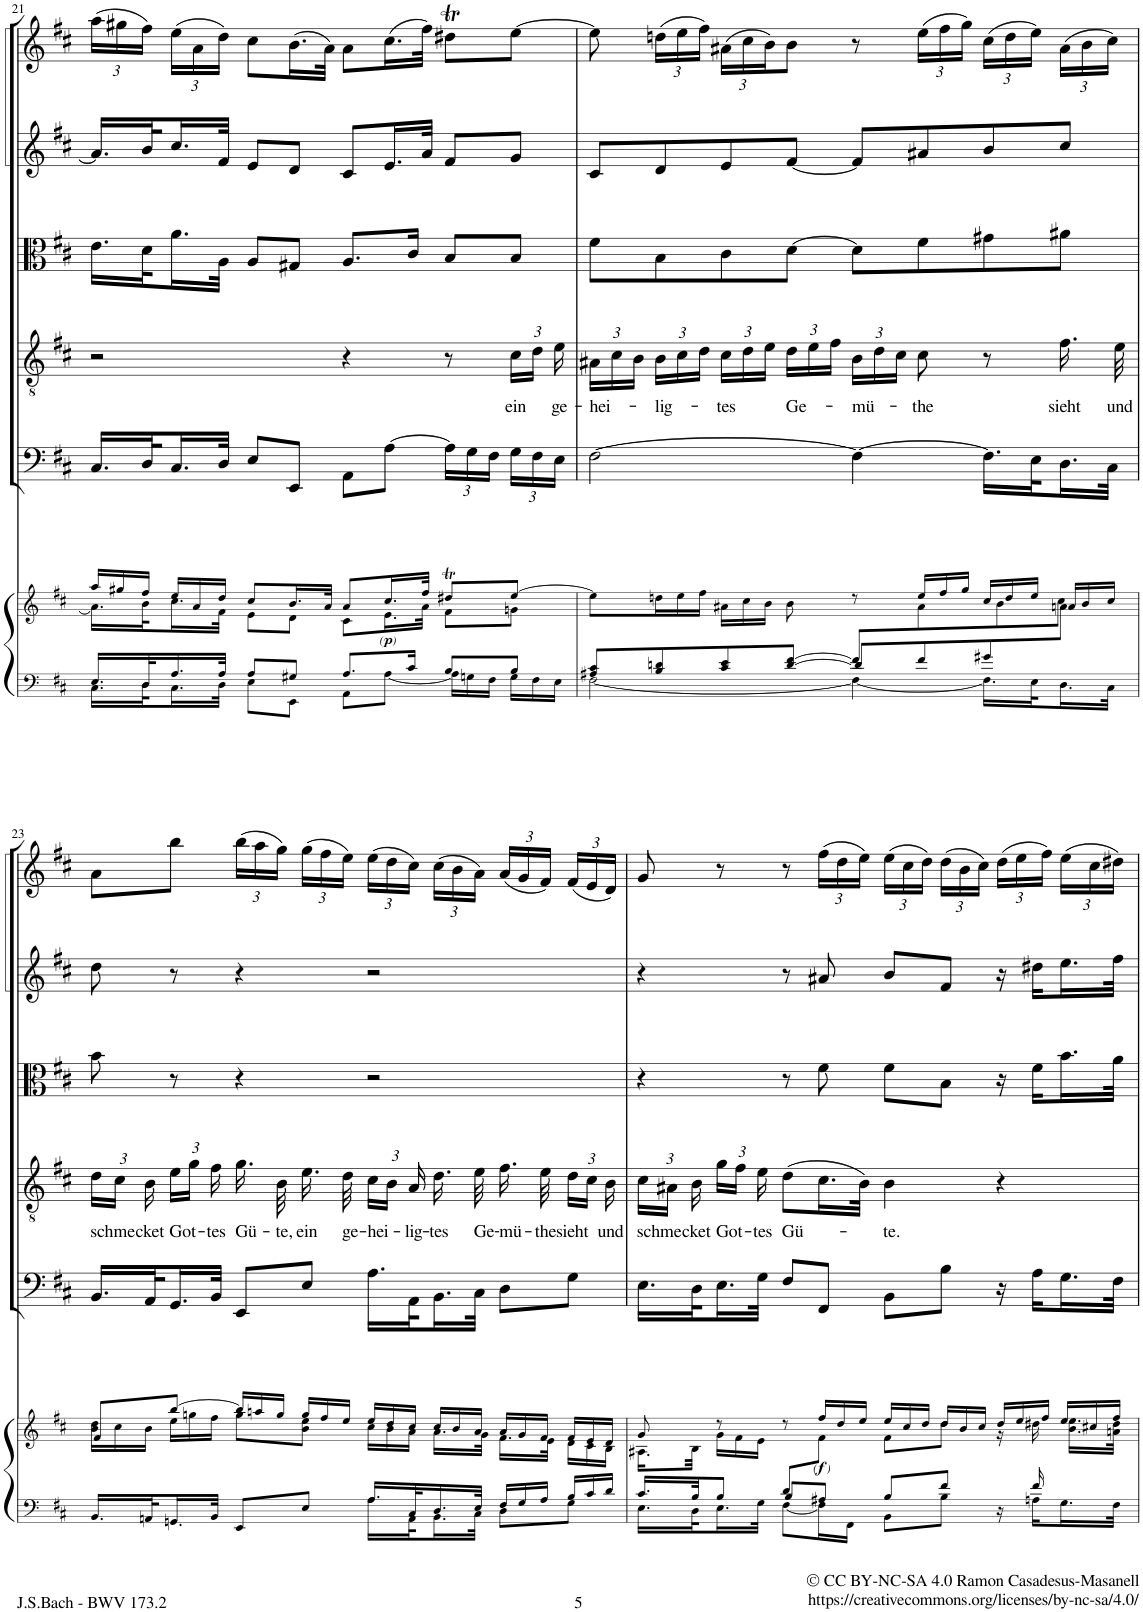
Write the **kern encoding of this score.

**kern	**kern	**dynam	**kern	**kern	**text	**kern	**kern	**kern
*part6	*part6	*part6	*part5	*part4	*part4	*part3	*part2	*part1
*staff7	*staff6	*staff6/7	*staff5	*staff4	*staff4	*staff3	*staff2	*staff1
*I"Piano reduction	*	*	*I"Continuo	*I"Tenore	*	*I"Viola	*I"Violino II	*I"Flauto traverso I.II. Violino I
*I'Pno	*	*	*	*	*	*I'Vla	*I'Vln	*I'Vln
!!LO:PB:g=z
*clefF4	*clefG2	*	*clefF4	*clefGv2	*	*clefC3	*clefG2	*clefG2
*k[f#c#]	*k[f#c#]	*	*k[f#c#]	*k[f#c#]	*	*k[f#c#]	*k[f#c#]	*k[f#c#]
*M4/4	*M4/4	*	*M4/4	*M4/4	*	*M4/4	*M4/4	*M4/4
*met(c)	*met(c)	*	*met(c)	*met(c)	*	*met(c)	*met(c)	*met(c)
=21	=21	=21	=21	=21	=21	=21	=21	=21
*^	*	*	*	*	*	*	*	*
*	*Xbrackettup	*Xbrackettup	*	*Xbrackettup	*	*	*Xbrackettup	*	*Xbrackettup
*	*	*^	*	*	*	*	*	*	*
24.E/LL	24.C#\LL	24aa/LL	24.a\LL]	.	24.C#/LL	2r	.	24.e\LL	24.a/LL]	(24aa\LL
.	.	24gg#X/	.	.	.	.	.	.	.	24gg#X\
48ryy	48ryy	.	48ryy	.	48ryy	.	.	48ryy	48ryy	.
48D/J	48D\J	24ff#/JJ	48b\J	.	48D/J	.	.	48d\J	48b/J	24ff#\JJ)
48ryy	48ryy	.	48ryy	.	48ryy	.	.	48ryy	48ryy	.
*	*	*	*	*	*	*	*	*	*Xbrackettup	*
24.A/	24.C#\	24ee/LL	24.cc#\	.	24.C#/	.	.	24.a\	24.cc#/	(24ee\LL
.	.	24a/	.	.	.	.	.	.	.	24a\
48ryy	48ryy	.	48ryy	.	48ryy	.	.	48ryy	48ryy	.
48A/JJJ	48D\JJJ	24dd/JJ	48f#\JJJ	.	48D/JJJ	.	.	48A\JJJ	48f#/JJJ	24dd\JJ)
48ryy	48ryy	.	48ryy	.	48ryy	.	.	48ryy	48ryy	.
8A/L	8E\L	8cc#/L	8e\L	.	8E/L	.	.	8A/L	8e/L	8cc#\L
8G#X/J	8EE\J	16.b/L	8d\J	.	8EE/J	.	.	8G#X/J	8d/J	(16.b\L
.	.	32a/JJk	.	.	.	.	.	.	.	32a\JJk)
8.A/L	8AA\L	8a/L	8c#\L	.	8AA\L	4r	.	8.A/L	8c#/L	8a\L
!	!	!	!	!LO:DY:b	!	!	!	!	!	!
!	!	!	!	!LO:DY:n=1:b	!	!	!	!	!	!
!	!	!	!	!LO:DY:n=2:b	!	!	!	!	!	!
.	[8A\J	16.cc#/L	16.e\L	other-dynamics p other-dynamics	[8A\J	.	.	.	16.e/L	(16.cc#\L
16c#/Jk	.	.	.	.	.	.	.	16c#/Jk	.	.
.	.	32ff#/JJk	32a\JJk	.	.	.	.	.	32a/JJk	32ff#\JJk)
8B/L	24A\LL]	8dd#Xt/L	8f#\L	.	24A\LL]	8r	.	8B/L	8f#/L	8dd#Xt\L
.	24Gn\	.	.	.	24G\	.	.	.	.	.
.	24F#\JJ	.	.	.	24F#\JJ	.	.	.	.	.
*	*	*	*	*	*	*Xbrackettup	*	*	*	*
!	!	!	!	!	!	!	!LO:LY:b	!	!	!
8B/J	24G\LL	[8ee/J	8gn\J	.	24G\LL	24c#\LL	ein	8B/J	8g/J	[8ee\J
.	24F#\	.	.	.	24F#\	24d\JJ	.	.	.	.
!	!	!	!	!	!	!	!LO:LY:b	!	!	!
.	24E\JJ	.	.	.	24E\JJ	24e\	ge-	.	.	.
=22	=22	=22	=22	=22	=22	=22	=22	=22	=22	=22
*	*^	*	*^	*	*	*	*	*	*	*
!	!	!	!	!	!	!	!	!	!LO:LY:b	!	!	!
2ryy	8A#X/ 8c#/L	[2F#\	8ee\L]	2ryy	2..ryy	.	[2F#\	24A#X\LL	-hei-	8f#\L	8c#/L	8ee\]
.	.	.	.	.	.	.	.	24c#\	.	.	.	.
.	.	.	.	.	.	.	.	24B\JJ	.	.	.	.
!	!	!	!	!	!	!	!	!	!LO:LY:b	!	!	!
.	8B/ 8dn/	.	24ddn\L	.	.	.	.	24B\LL	-lig-	8B\	8d/	(24ddn\LL
.	.	.	24ee\	.	.	.	.	24c#\	.	.	.	24ee\
.	.	.	24ff#\JJ	.	.	.	.	24d\JJ	.	.	.	24ff#\JJ)
!	!	!	!	!	!	!	!	!	!LO:LY:b	!	!	!
.	8c#/ 8e/	.	24a#X\LL	.	.	.	.	24c#\LL	-tes	8c#\	8e/	(24a#X\LL
.	.	.	24cc#\	.	.	.	.	24d\	.	.	.	24cc#\
.	.	.	24b\JJ	.	.	.	.	24e\JJ	.	.	.	24b\J)
!	!	!	!	!	!	!	!	!	!LO:LY:b	!	!	!
.	[8d/ [8f#/J	.	8b\	.	.	.	.	24d\LL	Ge-	[8d\J	[8f#/J	8b\J
.	.	.	.	.	.	.	.	24e\	.	.	.	.
.	.	.	.	.	.	.	.	24f#\JJ	.	.	.	.
!	!	!	!	!	!	!	!	!	!LO:LY:b	!	!	!
8f#/L]	8d/L]	4F#\_	8r	8ryy	.	.	4F#\_	24B\LL	-mü-	8d\L]	8f#/L]	8r
.	.	.	.	.	.	.	.	24d\	.	.	.	.
.	.	.	.	.	.	.	.	24c#\JJ	.	.	.	.
!	!	!	!	!	!	!	!	!	!LO:LY:b	!	!	!
4.ryy	8f#/	.	24ee/LL	8a#\	.	.	.	8c#\	-the	8f#\	8a#X/	(24ee\LL
.	.	.	24ff#/	.	.	.	.	.	.	.	.	24ff#\
.	.	.	24gg/JJ	.	.	.	.	.	.	.	.	24gg\JJ)
.	8g#X/	24.F#\LL]	24cc#/LL	8b\	.	.	24.F#\LL]	8r	.	8g#X\	8b/	(24cc#\LL
.	.	.	24dd/	.	.	.	.	.	.	.	.	24dd\
.	.	48ryy	.	.	.	.	48ryy	.	.	.	.	.
.	.	48E\J	24ee/JJ	.	.	.	48E\J	.	.	.	.	24ee\JJ)
.	.	48ryy	.	.	.	.	48ryy	.	.	.	.	.
!	!	!	!	!	!	!	!	!	!LO:LY:b	!	!	!
.	8ryy	24.D\	24a#/LL	8cc#\J	8an\J	.	24.D\	16.f#\	sieht	8a#X\J	8cc#/J	(24a#\LL
.	.	.	24b/	.	.	.	.	.	.	.	.	24b\
.	.	48ryy	.	.	.	.	48ryy	.	.	.	.	.
.	.	48C#\JJJ	24cc#/JJ	.	.	.	48C#\JJJ	.	.	.	.	24cc#\JJ)
!	!	!	!	!	!	!	!	!	!LO:LY:b	!	!	!
.	.	.	.	.	.	.	.	32e\	und	.	.	.
.	.	48ryy	.	.	.	.	48ryy	.	.	.	.	.
*	*	*	*	*v	*v	*	*	*	*	*	*	*
!!LO:LB:g=z
=23	=23	=23	=23	=23	=23	=23	=23	=23	=23	=23	=23
!	!	!	!	!	!	!	!	!LO:LY:b	!	!	!
*	*v	*v	*	*	*	*	*	*	*	*	*
2ryy	24.BB/LL	8f#/L	24b\ 24dd\LL	.	24.BB/LL	24d\LL	schme-	8b\	8dd\	8a\L
.	.	.	24cc#\	.	.	24c#\JJ	.	.	.	.
.	48ryy	.	.	.	48ryy	.	.	.	.	.
!	!	!	!	!	!	!	!LO:LY:b	!	!	!
.	48AAn/J	.	24b\JJ	.	48AA/J	24B\	-cket	.	.	.
.	48ryy	.	.	.	48ryy	.	.	.	.	.
!	!	!	!	!	!	!	!LO:LY:b	!	!	!
.	24.GGn/	[8bb/J	24ee\LL	.	24.GG/	24e\LL	Got-	8r	8r	8bb\J
.	.	.	24ggn\	.	.	24g\JJ	.	.	.	.
.	48ryy	.	.	.	48ryy	.	.	.	.	.
!	!	!	!	!	!	!	!LO:LY:b	!	!	!
.	48BB/JJJ	.	24ff#\JJ	.	48BB/JJJ	24f#\	-tes	.	.	.
.	48ryy	.	.	.	48ryy	.	.	.	.	.
!	!	!	!	!	!	!	!LO:LY:b	!	!	!
.	8EE/L	24bb/LL]	8gg\L	.	8EE/L	24.g\	Gü-	4r	4r	(24bb\LL
.	.	24aan/	.	.	.	.	.	.	.	24aa\
.	.	.	.	.	.	48ryy	.	.	.	.
!	!	!	!	!	!	!	!LO:LY:b	!	!	!
.	.	24gg/JJ	.	.	.	48B\	-te,	.	.	24gg\JJ)
.	.	.	.	.	.	48ryy	.	.	.	.
!	!	!	!	!	!	!	!LO:LY:b	!	!	!
.	8E/J	24gg/LL	8b\ 8ee\J	.	8E/J	24.e\	ein	.	.	(24gg\LL
.	.	24ff#/	.	.	.	.	.	.	.	24ff#\
.	.	.	.	.	.	48ryy	.	.	.	.
!	!	!	!	!	!	!	!LO:LY:b	!	!	!
.	.	24ee/JJ	.	.	.	48d\	ge-	.	.	24ee\JJ)
.	.	.	.	.	.	48ryy	.	.	.	.
*brackettup	*Xbrackettup	*	*	*	*	*	*	*	*	*
!	!	!	!	!	!	!	!LO:LY:b	!	!	!
24.A/LL	24.A\LL	24ee/LL	24cc#\LL	.	24.A\LL	24c#\LL	-hei-	2r	2r	(24ee\LL
.	.	24dd/	24b\	.	.	24B\JJ	.	.	.	24dd\
48ryy	48ryy	.	.	.	48ryy	.	.	.	.	.
!	!	!	!	!	!	!	!LO:LY:b	!	!	!
48C#/J	48AA\J	24cc#/JJ	24a\JJ	.	48AA\J	24A/	-lig-	.	.	24cc#\JJ)
48ryy	48ryy	.	.	.	48ryy	.	.	.	.	.
*	*	*	*brackettup	*	*	*	*	*	*	*
!	!	!	!	!	!	!	!LO:LY:b	!	!	!
24.D/	24.BB\	24cc#/LL	24.a\LL	.	24.BB\	24.d\	-tes	.	.	(24cc#\LL
.	.	24b/	.	.	.	.	.	.	.	24b\
48ryy	48ryy	.	48ryy	.	48ryy	48ryy	.	.	.	.
!	!	!	!	!	!	!	!LO:LY:b	!	!	!
48E/JJJ	48C#\JJJ	24a/JJ	48g\JJJ	.	48C#\JJJ	48e\	Ge-	.	.	24a\JJ)
48ryy	48ryy	.	48ryy	.	48ryy	48ryy	.	.	.	.
*	*	*Xbrackettup	*brackettup	*	*	*	*	*	*	*
!	!	!	!	!	!	!	!LO:LY:b	!	!	!
24F#/LL	8D\L	24a/LL	24.f#\LL	.	8D\L	24.f#\	-mü-	.	.	(24a/LL
24G/	.	24g/	.	.	.	.	.	.	.	24g/
.	.	.	48ryy	.	.	48ryy	.	.	.	.
!	!	!	!	!	!	!	!LO:LY:b	!	!	!
24A/JJ	.	24f#/JJ	48e\JJJ	.	.	48e\	-the	.	.	24f#/JJ)
.	.	.	48ryy	.	.	48ryy	.	.	.	.
*	*	*Xbrackettup	*	*	*	*	*	*	*	*
!	!	!	!	!	!	!	!LO:LY:b	!	!	!
24B/LL	8G\J	24f#/LL	24d\LL	.	8G\J	24d\LL	sieht	.	.	(24f#/LL
24c#/	.	24e/	24c#\	.	.	24c#\JJ	.	.	.	24e/
!	!	!	!	!	!	!	!LO:LY:b	!	!	!
24d/JJ	.	24d/JJ	24B\JJ	.	.	24B\	und	.	.	24d/JJ)
=24	=24	=24	=24	=24	=24	=24	=24	=24	=24	=24
*	*^	*	*	*	*	*	*	*	*	*
*	*brackettup	*Xbrackettup	*	*brackettup	*	*	*	*	*	*	*
!	!	!	!	!	!	!	!	!LO:LY:b	!	!	!
4ryy	24.c#/LL	24.E\LL	8g/	24.A#X\LL	.	24.E\LL	24c#\LL	schme-	4r	4r	8g/
.	.	.	.	.	.	.	24A#X\JJ	.	.	.	.
.	48ryy	48ryy	.	48ryy	.	48ryy	.	.	.	.	.
!	!	!	!	!	!	!	!	!LO:LY:b	!	!	!
.	48B/J	48D\J	.	48B\JJJ	.	48D\J	24B\	-cket	.	.	.
.	48ryy	48ryy	.	48ryy	.	48ryy	.	.	.	.	.
*	*	*	*	*Xbrackettup	*	*	*	*	*	*	*
!	!	!	!	!	!	!	!	!LO:LY:b	!	!	!
.	8B/J	24.E\	8r	24g\LL	.	24.E\	24g\LL	Got-	.	.	8r
.	.	.	.	24f#\	.	.	24f#\JJ	.	.	.	.
.	.	48ryy	.	.	.	48ryy	.	.	.	.	.
!	!	!	!	!	!	!	!	!LO:LY:b	!	!	!
.	.	48G\JJJ	.	24e\JJ	.	48G\JJJ	24e\	-tes	.	.	.
.	.	48ryy	.	.	.	48ryy	.	.	.	.	.
!	!	!	!	!	!	!	!	!LO:LY:b	!	!	!
8d/L	8B/L	[8F#\L	8r	8ryy	.	8F#/L	(8d\L	Gü-	8r	8r	8r
!	!	!	!	!	!LO:DY:b	!	!	!	!	!	!
!	!	!	!	!	!LO:DY:n=1:b	!	!	!	!	!	!
!	!	!	!	!	!LO:DY:n=2:b	!	!	!	!	!	!
2ryy	8A#X/J	16F#\L]	24ff#/LL	8f#\J	other-dynamics f other-dynamics	8FF#/J	24.c#\L	.	8f#\	8a#X/	(24ff#\LL
.	.	.	24dd/	.	.	.	.	.	.	.	24dd\
.	.	16FF#\JJ	.	.	.	.	48ryy	.	.	.	.
.	.	.	24ee/JJ	.	.	.	48B\JJJ)	.	.	.	24ee\JJ)
.	.	.	.	.	.	.	48ryy	.	.	.	.
!	!	!	!	!	!	!	!	!LO:LY:b	!	!	!
.	8B/L	8BB\L	24ee/LL	8f#\L	.	8BB\L	4B\	-te.	8f#\L	8b/L	(24ee\LL
.	.	.	24cc#/	.	.	.	.	.	.	.	24cc#\
.	.	.	24dd/JJ	.	.	.	.	.	.	.	24dd\JJ)
.	8f#/J	8B\J	24dd/LL	8dd\J	.	8B\J	.	.	8B\J	8f#/J	(24dd\LL
.	.	.	24b/	.	.	.	.	.	.	.	24b\
.	.	.	24cc#/JJ	.	.	.	.	.	.	.	24cc#\JJ)
.	16r	16ryy	24dd/LL	16r	.	16r	4r	.	16r	16r	(24dd\LL
.	.	.	24ee/	.	.	.	.	.	.	.	24ee\
.	16f#/	16An\LL	.	16dd#X\	.	16A\LL	.	.	16f#\LL	16dd#X\LL	.
.	.	.	24ff#/JJ	.	.	.	.	.	.	.	24ff#\JJ)
8ryy	8ryy	24.G\	24ee/LL	24.b\ 24.ee\LL	.	24.G\	.	.	24.b\	24.ee\	(24ee\LL
.	.	.	24cc#X/	.	.	.	.	.	.	.	24cc#\
.	.	48ryy	.	48ryy	.	48ryy	.	.	48ryy	48ryy	.
.	.	48F#\JJJ	24ff#/JJ	48an\ 48dd#\JJJ	.	48F#\JJJ	.	.	48a\JJJ	48ff#\JJJ	24dd#X\JJ)
.	.	48ryy	.	48ryy	.	48ryy	.	.	48ryy	48ryy	.
*v	*v	*v	*	*	*	*	*	*	*	*	*
*	*v	*v	*	*	*	*	*	*	*
=	=	=	=	=	=	=	=	=
*-	*-	*-	*-	*-	*-	*-	*-	*-
